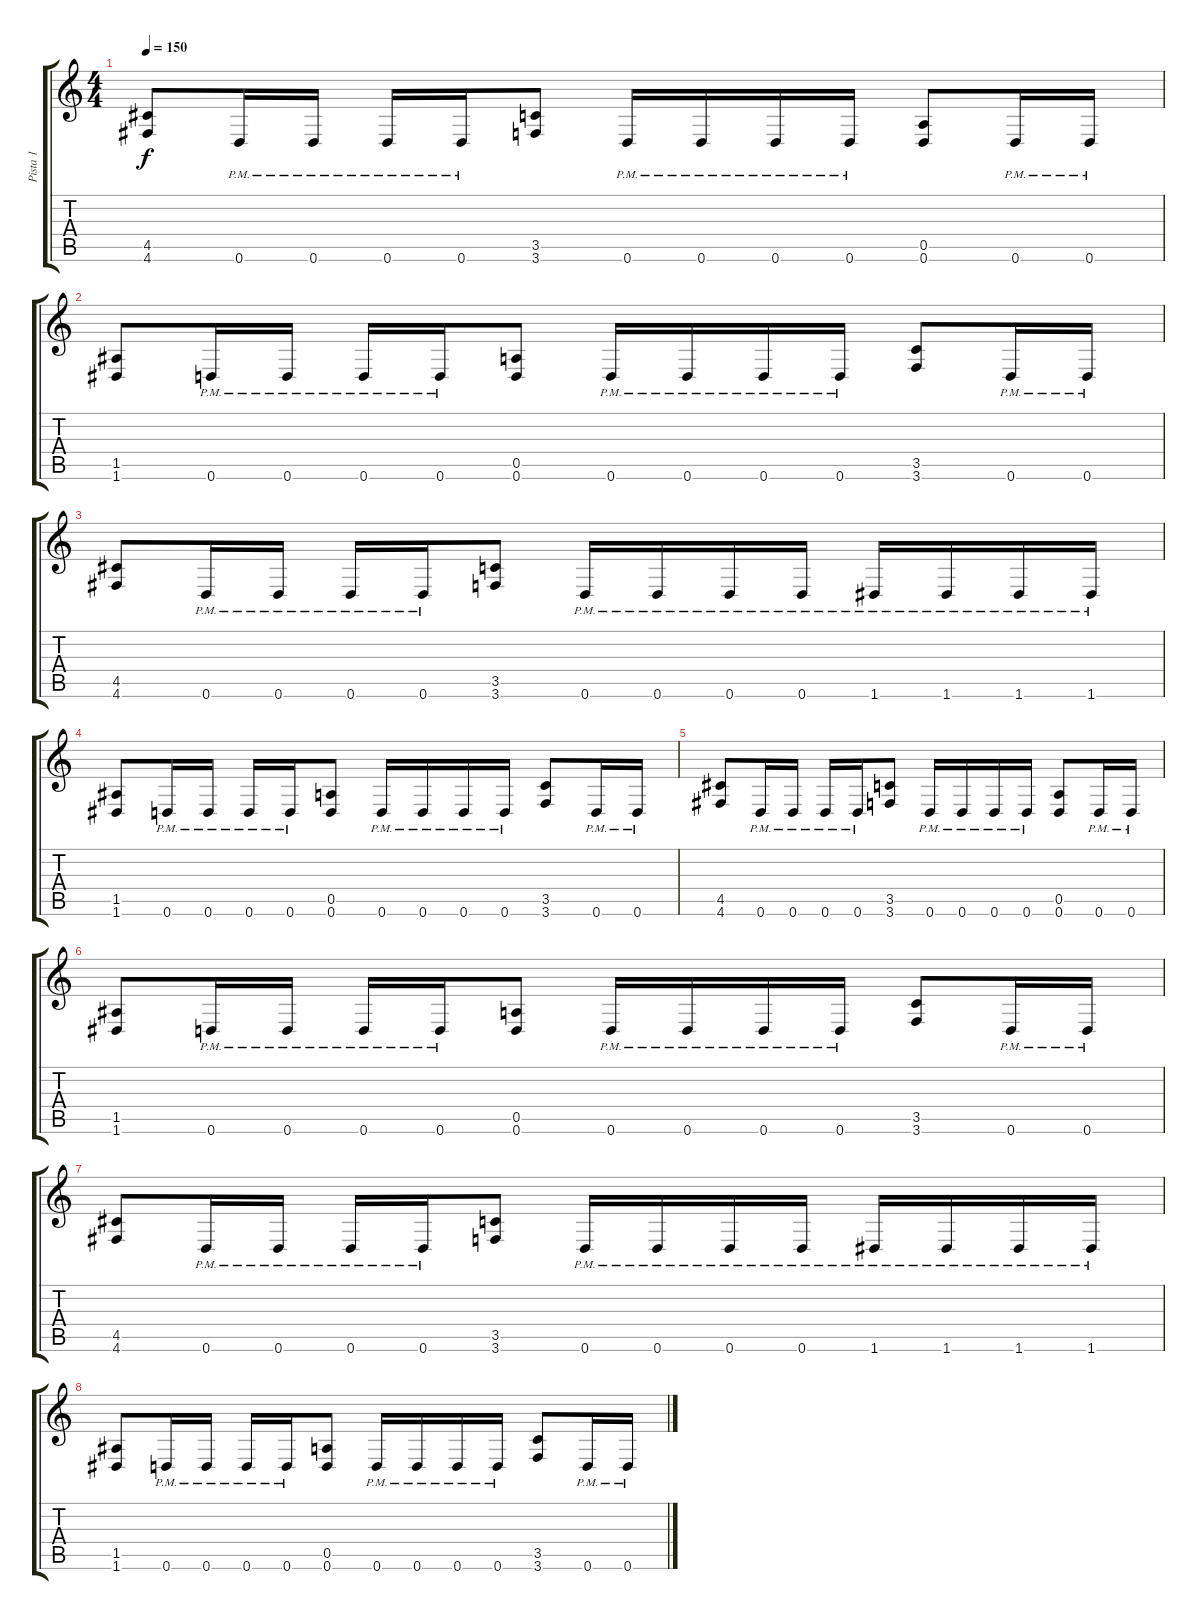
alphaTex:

\track ("Pista 1" "Pista 1") {instrument distortionguitar}
\staff {score tabs}
\tuning (E4 B3 G3 D3 A2 D2) {hide}
\ts (4 4)
\tempo 150
\clef g2
\ks c
(4.5 4.6).8{dy f} 0.6{pm}.16 0.6{pm}.16 0.6{pm}.16 0.6{pm}.16 (3.5 3.6).8 0.6{pm}.16 0.6{pm}.16 0.6{pm}.16 0.6{pm}.16 (0.5 0.6).8 0.6{pm}.16 0.6{pm}.16 |
(1.5 1.6).8 0.6{pm}.16 0.6{pm}.16 0.6{pm}.16 0.6{pm}.16 (0.5 0.6).8 0.6{pm}.16 0.6{pm}.16 0.6{pm}.16 0.6{pm}.16 (3.5 3.6).8 0.6{pm}.16 0.6{pm}.16 |
(4.5 4.6).8 0.6{pm}.16 0.6{pm}.16 0.6{pm}.16 0.6{pm}.16 (3.5 3.6).8 0.6{pm}.16 0.6{pm}.16 0.6{pm}.16 0.6{pm}.16 1.6{pm}.16 1.6{pm}.16 1.6{pm}.16 1.6{pm}.16 |
(1.5 1.6).8 0.6{pm}.16 0.6{pm}.16 0.6{pm}.16 0.6{pm}.16 (0.5 0.6).8 0.6{pm}.16 0.6{pm}.16 0.6{pm}.16 0.6{pm}.16 (3.5 3.6).8 0.6{pm}.16 0.6{pm}.16 |
(4.5 4.6).8 0.6{pm}.16 0.6{pm}.16 0.6{pm}.16 0.6{pm}.16 (3.5 3.6).8 0.6{pm}.16 0.6{pm}.16 0.6{pm}.16 0.6{pm}.16 (0.5 0.6).8 0.6{pm}.16 0.6{pm}.16 |
(1.5 1.6).8 0.6{pm}.16 0.6{pm}.16 0.6{pm}.16 0.6{pm}.16 (0.5 0.6).8 0.6{pm}.16 0.6{pm}.16 0.6{pm}.16 0.6{pm}.16 (3.5 3.6).8 0.6{pm}.16 0.6{pm}.16 |
(4.5 4.6).8 0.6{pm}.16 0.6{pm}.16 0.6{pm}.16 0.6{pm}.16 (3.5 3.6).8 0.6{pm}.16 0.6{pm}.16 0.6{pm}.16 0.6{pm}.16 1.6{pm}.16 1.6{pm}.16 1.6{pm}.16 1.6{pm}.16 |
(1.5 1.6).8 0.6{pm}.16 0.6{pm}.16 0.6{pm}.16 0.6{pm}.16 (0.5 0.6).8 0.6{pm}.16 0.6{pm}.16 0.6{pm}.16 0.6{pm}.16 (3.5 3.6).8 0.6{pm}.16 0.6{pm}.16
